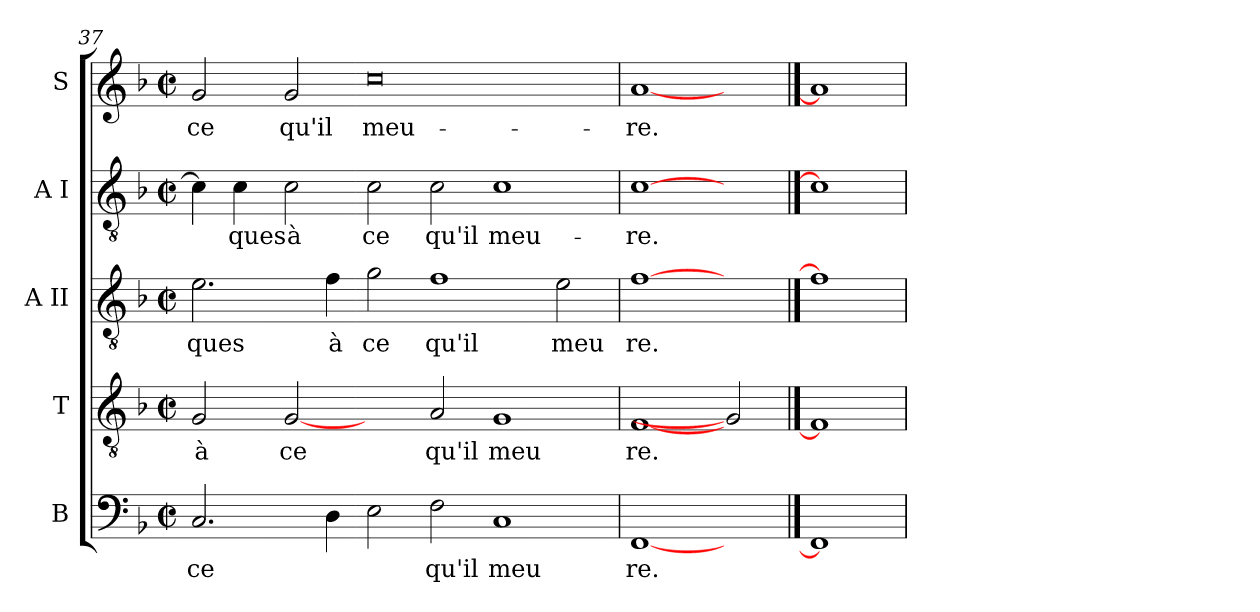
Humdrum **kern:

**kern	**text	**kern	**text	**kern	**text	**kern	**text	**kern	**text
*part5	*part5	*part4	*part4	*part3	*part3	*part2	*part2	*part1	*part1
*staff5	*staff5	*staff4	*staff4	*staff3	*staff3	*staff2	*staff2	*staff1	*staff1
*I"B	*	*I"T	*	*I"A II	*	*I"A I	*	*I"S	*
*clefF4	*	*clefGv2	*	*clefGv2	*	*clefGv2	*	*clefG2	*
*k[b-]	*	*k[b-]	*	*k[b-]	*	*k[b-]	*	*k[b-]	*
*F:	*	*F:	*	*F:	*	*F:	*	*F:	*
*M2/2	*	*M2/2	*	*M2/2	*	*M2/2	*	*M2/2	*
*met(c|)	*	*met(c|)	*	*met(c|)	*	*met(c|)	*	*met(c|)	*
=37	=37	=37	=37	=37	=37	=37	=37	=37	=37
!	!LO:LY:b:cj	!	!LO:LY:b:cj	!	!LO:LY:b:cj	!	!LO:LY:b:cj	!	!LO:LY:b:cj
2.C/	ce	2G/	à	2.e\	ques	4c\]	--	2g/	ce
!	!	!	!	!	!	!	!LO:LY:b:cj	!	!
.	.	.	.	.	.	4c\	-ques	.	.
!	!	!	!LO:LY:b:cj	!	!	!	!LO:LY:b:cj	!	!LO:LY:b:cj
.	.	[2G	ce	.	.	2c\	à	2g/	qu'il
!	!LO:LY:b:cj	!	!	!	!LO:LY:b:cj	!	!	!	!
4D\	.	.	.	4f\	à	.	.	.	.
!	!LO:LY:b:cj	!	!	!	!LO:LY:b:cj	!	!LO:LY:b:cj	!	!LO:LY:b:cj
2E\	.	2ryy	.	2g\	ce	2c\	ce	0cc	meu-
!	!LO:LY:b:cj	!	!LO:LY:b:cj	!	!LO:LY:b:cj	!	!LO:LY:b:cj	!	!
2F\	qu'il	2A/	qu'il	1f	qu'il	2c\	qu'il	.	.
!	!LO:LY:b:cj	!	!LO:LY:b:cj	!	!	!	!LO:LY:b:cj	!	!
1C	meu	1G	meu	.	.	1c	meu-	.	.
!	!	!	!	!	!LO:LY:b:cj	!	!	!	!
.	.	.	.	2e\	meu	.	.	.	.
=38	=38	=38	=38	=38	=38	=38	=38	=38	=38
!	!LO:LY:b:cj	!	!LO:LY:b:cj	!	!LO:LY:b:cj	!	!LO:LY:b:cj	!	!LO:LY:b:cj
[1FF	re.	[1F	re.	[1f	re.	[1c	-re.	[1a	-re.
2ryy	.	2G]	.	2ryy	.	2ryy	.	2ryy	.
==39	==39	==39	==39	==39	==39	==39	==39	==39	==39
1FF]	.	1F]	.	1f]	.	1c]	.	1a]	.
=	=	=	=	=	=	=	=	=	=
*-	*-	*-	*-	*-	*-	*-	*-	*-	*-
